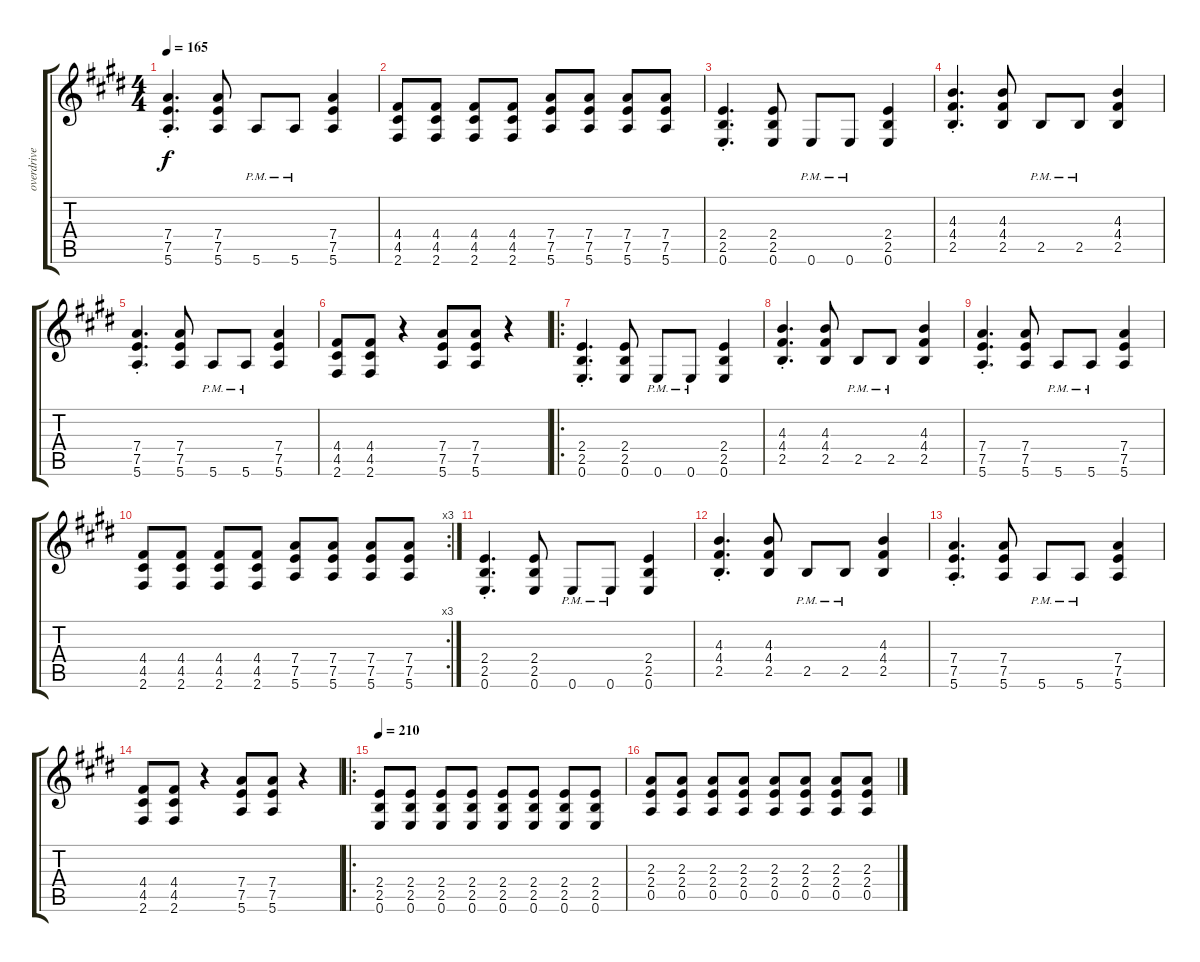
\track ("overdrive" "overdrive") {instrument overdrivenguitar}
\staff {score tabs}
\tuning (E4 B3 G3 D3 A2 E2) {hide}
\ts (4 4)
\tempo 165
\clef g2
\ks c#minor
(7.4{st} 7.5{st} 5.6{st}).4{d dy f} (7.4 7.5 5.6).8 5.6{pm}.8 5.6{pm}.8 (7.4 7.5 5.6).4 |
(4.4 4.5 2.6).8 (4.4 4.5 2.6).8 (4.4 4.5 2.6).8 (4.4 4.5 2.6).8 (7.4 7.5 5.6).8 (7.4 7.5 5.6).8 (7.4 7.5 5.6).8 (7.4 7.5 5.6).8 |
\ks e
(2.4{st} 2.5{st} 0.6{st}).4{d} (2.4 2.5 0.6).8 0.6{pm}.8 0.6{pm}.8 (2.4 2.5 0.6).4 |
\ks c#minor
(4.3{st} 4.4{st} 2.5{st}).4{d} (4.3 4.4 2.5).8 2.5{pm}.8 2.5{pm}.8 (4.3 4.4 2.5).4 |
(7.4{st} 7.5{st} 5.6{st}).4{d} (7.4 7.5 5.6).8 5.6{pm}.8 5.6{pm}.8 (7.4 7.5 5.6).4 |
(4.4 4.5 2.6).8 (4.4 4.5 2.6).8 r.4 (7.4 7.5 5.6).8 (7.4 7.5 5.6).8 r.4 |
\ro
\ks e
(2.4{st} 2.5{st} 0.6{st}).4{d} (2.4 2.5 0.6).8 0.6{pm}.8 0.6{pm}.8 (2.4 2.5 0.6).4 |
\ks c#minor
(4.3{st} 4.4{st} 2.5{st}).4{d} (4.3 4.4 2.5).8 2.5{pm}.8 2.5{pm}.8 (4.3 4.4 2.5).4 |
(7.4{st} 7.5{st} 5.6{st}).4{d} (7.4 7.5 5.6).8 5.6{pm}.8 5.6{pm}.8 (7.4 7.5 5.6).4 |
\rc 3
(4.4 4.5 2.6).8 (4.4 4.5 2.6).8 (4.4 4.5 2.6).8 (4.4 4.5 2.6).8 (7.4 7.5 5.6).8 (7.4 7.5 5.6).8 (7.4 7.5 5.6).8 (7.4 7.5 5.6).8 |
\ks e
(2.4{st} 2.5{st} 0.6{st}).4{d} (2.4 2.5 0.6).8 0.6{pm}.8 0.6{pm}.8 (2.4 2.5 0.6).4 |
\ks c#minor
(4.3{st} 4.4{st} 2.5{st}).4{d} (4.3 4.4 2.5).8 2.5{pm}.8 2.5{pm}.8 (4.3 4.4 2.5).4 |
(7.4{st} 7.5{st} 5.6{st}).4{d} (7.4 7.5 5.6).8 5.6{pm}.8 5.6{pm}.8 (7.4 7.5 5.6).4 |
(4.4 4.5 2.6).8 (4.4 4.5 2.6).8 r.4 (7.4 7.5 5.6).8 (7.4 7.5 5.6).8 r.4 |
\ro
\tempo 210
\ks e
(2.4 2.5 0.6).8 (2.4 2.5 0.6).8 (2.4 2.5 0.6).8 (2.4 2.5 0.6).8 (2.4 2.5 0.6).8 (2.4 2.5 0.6).8 (2.4 2.5 0.6).8 (2.4 2.5 0.6).8 |
\ks c#minor
(2.3 2.4 0.5).8 (2.3 2.4 0.5).8 (2.3 2.4 0.5).8 (2.3 2.4 0.5).8 (2.3 2.4 0.5).8 (2.3 2.4 0.5).8 (2.3 2.4 0.5).8 (2.3 2.4 0.5).8
